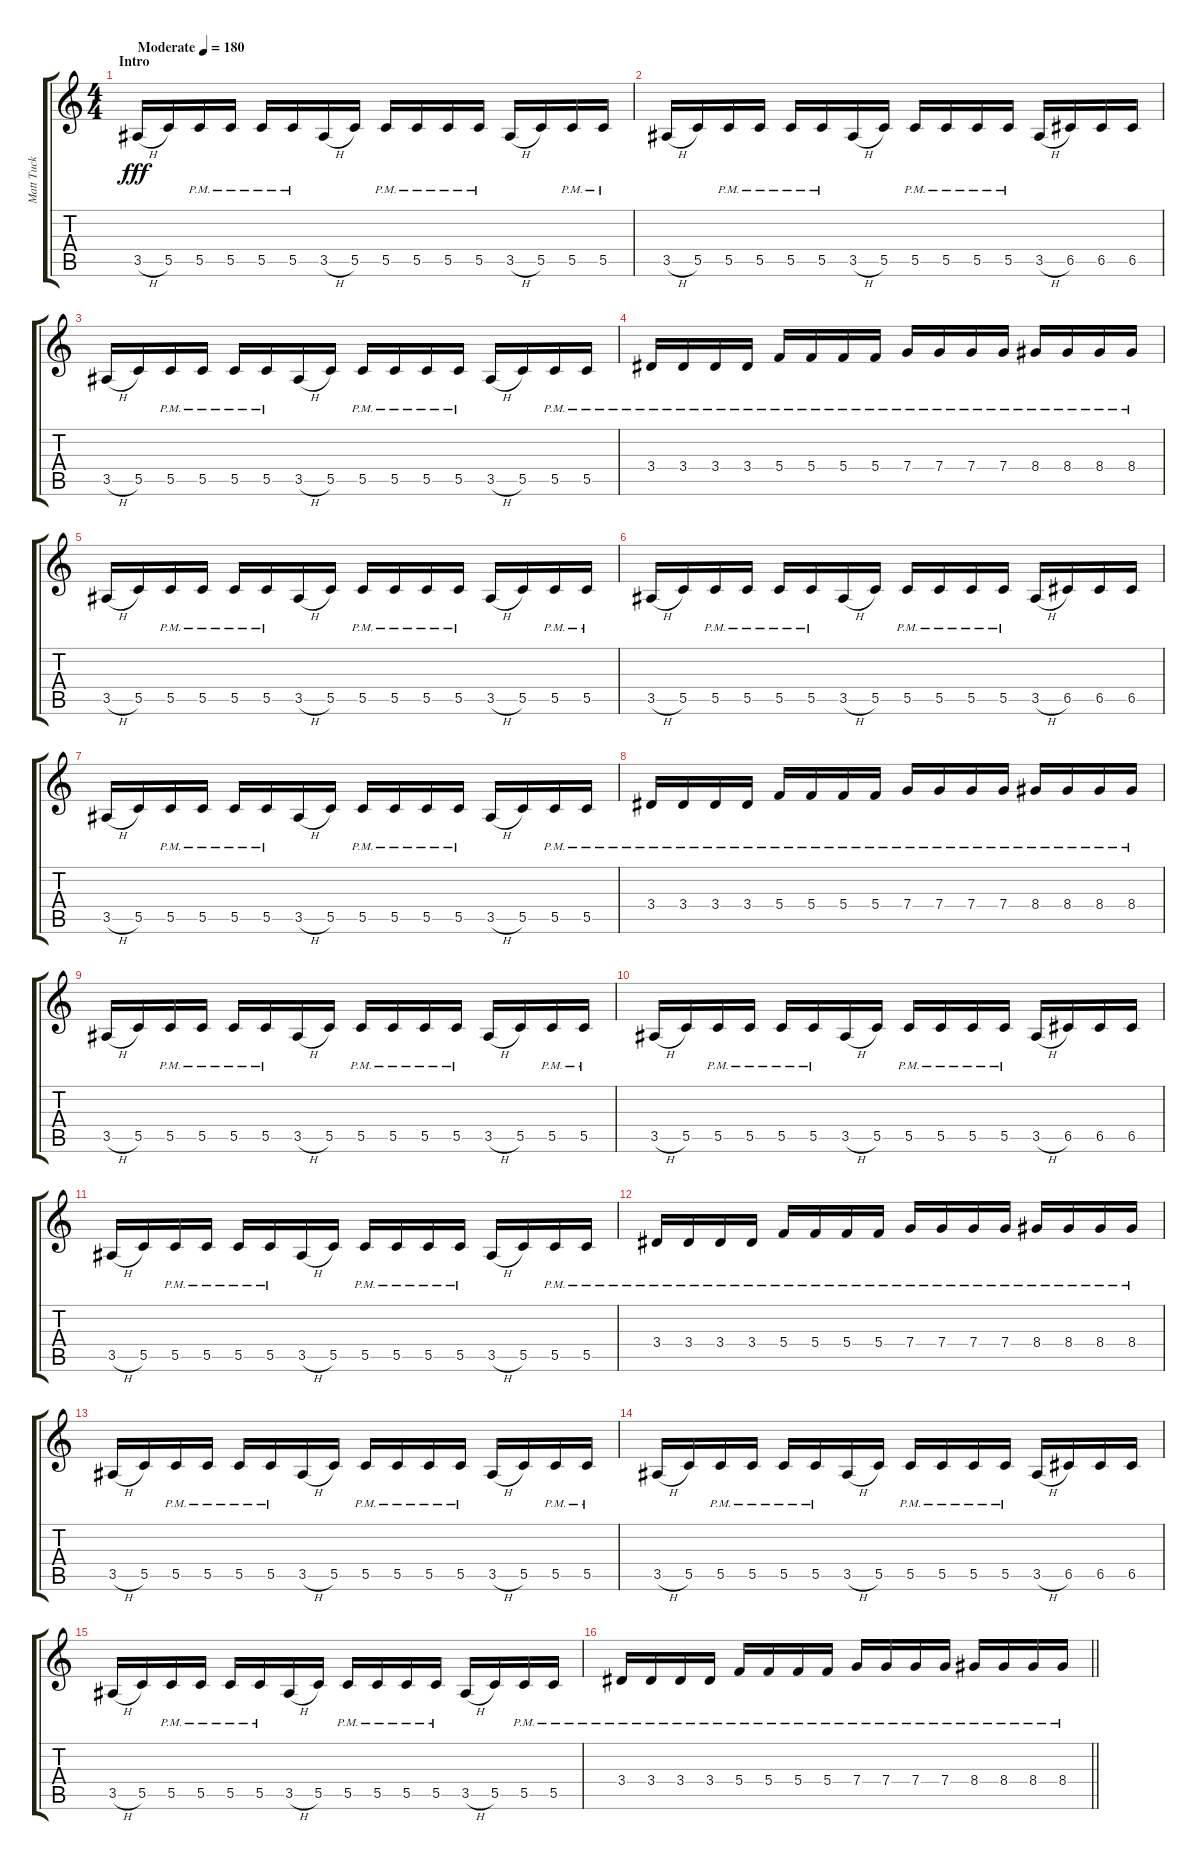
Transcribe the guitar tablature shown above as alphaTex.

\track ("Matt Tuck" "Matt Tuck") {instrument distortionguitar}
\staff {score tabs}
\tuning (D4 A3 F3 C3 G2 C2) {hide}
\ts (4 4)
\section ("" "Intro")
\tempo (180 "Moderate")
\clef g2
\ks c
3.5{h}.16{dy fff instrument distortionguitar} 5.5.16 5.5{pm}.16 5.5{pm}.16 5.5{pm}.16 5.5{pm}.16 3.5{h}.16 5.5.16 5.5{pm}.16 5.5{pm}.16 5.5{pm}.16 5.5{pm}.16 3.5{h}.16 5.5.16 5.5{pm}.16 5.5{pm}.16 |
3.5{h}.16 5.5.16 5.5{pm}.16 5.5{pm}.16 5.5{pm}.16 5.5{pm}.16 3.5{h}.16 5.5.16 5.5{pm}.16 5.5{pm}.16 5.5{pm}.16 5.5{pm}.16 3.5{h}.16 6.5.16 6.5.16 6.5.16 |
3.5{h}.16 5.5.16 5.5{pm}.16 5.5{pm}.16 5.5{pm}.16 5.5{pm}.16 3.5{h}.16 5.5.16 5.5{pm}.16 5.5{pm}.16 5.5{pm}.16 5.5{pm}.16 3.5{h}.16 5.5.16 5.5{pm}.16 5.5{pm}.16 |
3.4{pm}.16 3.4{pm}.16 3.4{pm}.16 3.4{pm}.16 5.4{pm}.16 5.4{pm}.16 5.4{pm}.16 5.4{pm}.16 7.4{pm}.16 7.4{pm}.16 7.4{pm}.16 7.4{pm}.16 8.4{pm}.16 8.4{pm}.16 8.4{pm}.16 8.4{pm}.16 |
3.5{h}.16 5.5.16 5.5{pm}.16 5.5{pm}.16 5.5{pm}.16 5.5{pm}.16 3.5{h}.16 5.5.16 5.5{pm}.16 5.5{pm}.16 5.5{pm}.16 5.5{pm}.16 3.5{h}.16 5.5.16 5.5{pm}.16 5.5{pm}.16 |
3.5{h}.16 5.5.16 5.5{pm}.16 5.5{pm}.16 5.5{pm}.16 5.5{pm}.16 3.5{h}.16 5.5.16 5.5{pm}.16 5.5{pm}.16 5.5{pm}.16 5.5{pm}.16 3.5{h}.16 6.5.16 6.5.16 6.5.16 |
3.5{h}.16 5.5.16 5.5{pm}.16 5.5{pm}.16 5.5{pm}.16 5.5{pm}.16 3.5{h}.16 5.5.16 5.5{pm}.16 5.5{pm}.16 5.5{pm}.16 5.5{pm}.16 3.5{h}.16 5.5.16 5.5{pm}.16 5.5{pm}.16 |
3.4{pm}.16 3.4{pm}.16 3.4{pm}.16 3.4{pm}.16 5.4{pm}.16 5.4{pm}.16 5.4{pm}.16 5.4{pm}.16 7.4{pm}.16 7.4{pm}.16 7.4{pm}.16 7.4{pm}.16 8.4{pm}.16 8.4{pm}.16 8.4{pm}.16 8.4{pm}.16 |
3.5{h}.16 5.5.16 5.5{pm}.16 5.5{pm}.16 5.5{pm}.16 5.5{pm}.16 3.5{h}.16 5.5.16 5.5{pm}.16 5.5{pm}.16 5.5{pm}.16 5.5{pm}.16 3.5{h}.16 5.5.16 5.5{pm}.16 5.5{pm}.16 |
3.5{h}.16 5.5.16 5.5{pm}.16 5.5{pm}.16 5.5{pm}.16 5.5{pm}.16 3.5{h}.16 5.5.16 5.5{pm}.16 5.5{pm}.16 5.5{pm}.16 5.5{pm}.16 3.5{h}.16 6.5.16 6.5.16 6.5.16 |
3.5{h}.16 5.5.16 5.5{pm}.16 5.5{pm}.16 5.5{pm}.16 5.5{pm}.16 3.5{h}.16 5.5.16 5.5{pm}.16 5.5{pm}.16 5.5{pm}.16 5.5{pm}.16 3.5{h}.16 5.5.16 5.5{pm}.16 5.5{pm}.16 |
3.4{pm}.16 3.4{pm}.16 3.4{pm}.16 3.4{pm}.16 5.4{pm}.16 5.4{pm}.16 5.4{pm}.16 5.4{pm}.16 7.4{pm}.16 7.4{pm}.16 7.4{pm}.16 7.4{pm}.16 8.4{pm}.16 8.4{pm}.16 8.4{pm}.16 8.4{pm}.16 |
3.5{h}.16 5.5.16 5.5{pm}.16 5.5{pm}.16 5.5{pm}.16 5.5{pm}.16 3.5{h}.16 5.5.16 5.5{pm}.16 5.5{pm}.16 5.5{pm}.16 5.5{pm}.16 3.5{h}.16 5.5.16 5.5{pm}.16 5.5{pm}.16 |
3.5{h}.16 5.5.16 5.5{pm}.16 5.5{pm}.16 5.5{pm}.16 5.5{pm}.16 3.5{h}.16 5.5.16 5.5{pm}.16 5.5{pm}.16 5.5{pm}.16 5.5{pm}.16 3.5{h}.16 6.5.16 6.5.16 6.5.16 |
3.5{h}.16 5.5.16 5.5{pm}.16 5.5{pm}.16 5.5{pm}.16 5.5{pm}.16 3.5{h}.16 5.5.16 5.5{pm}.16 5.5{pm}.16 5.5{pm}.16 5.5{pm}.16 3.5{h}.16 5.5.16 5.5{pm}.16 5.5{pm}.16 |
\barLineRight lightlight
3.4{pm}.16 3.4{pm}.16 3.4{pm}.16 3.4{pm}.16 5.4{pm}.16 5.4{pm}.16 5.4{pm}.16 5.4{pm}.16 7.4{pm}.16 7.4{pm}.16 7.4{pm}.16 7.4{pm}.16 8.4{pm}.16 8.4{pm}.16 8.4{pm}.16 8.4{pm}.16
